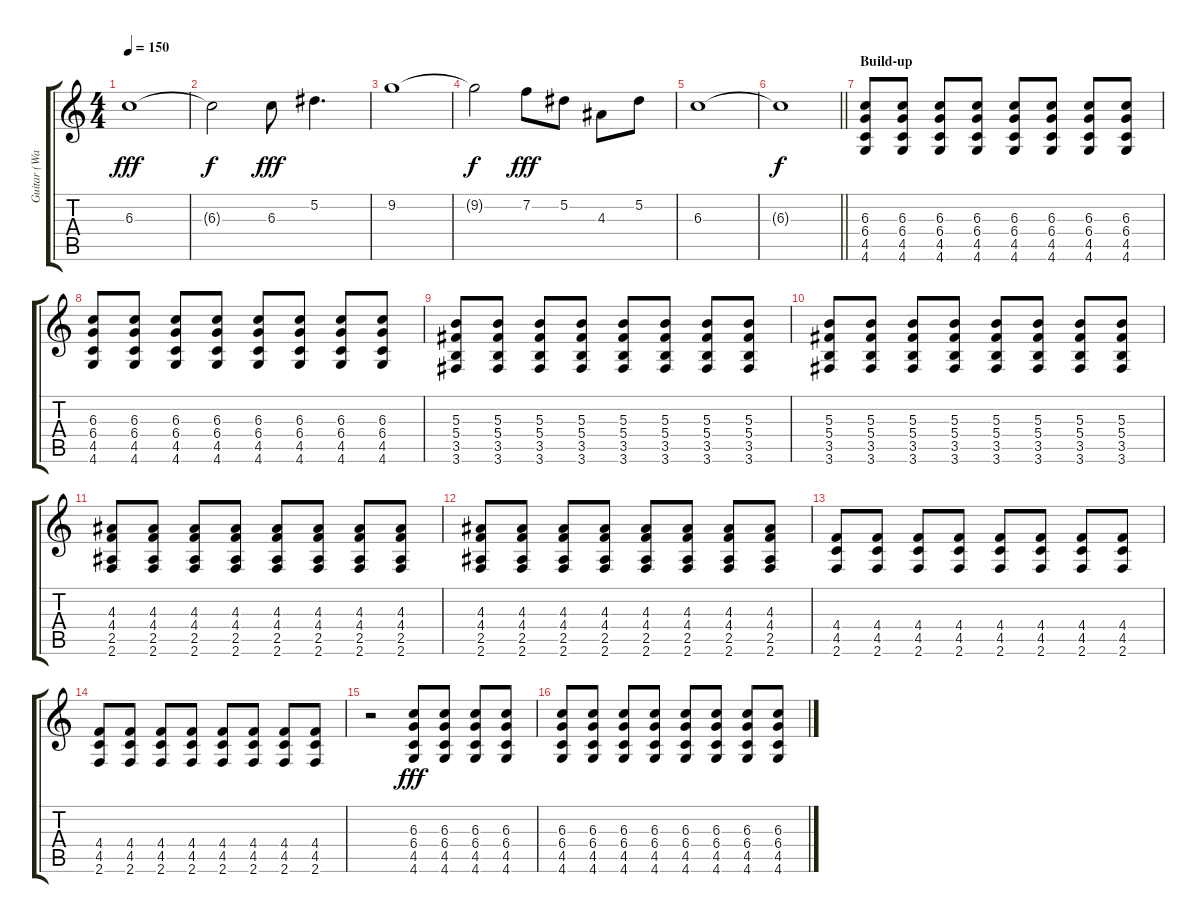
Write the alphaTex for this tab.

\track ("Guitar (Wade MacNeil)" "Guitar (Wa") {instrument overdrivenguitar}
\staff {score tabs}
\tuning (Eb4 Bb3 Gb3 Db3 Ab2 Eb2) {hide}
\ts (4 4)
\tempo 150
\clef g2
\ks c
6.3.1{dy fff} |
6.3{t}.2{dy f} 6.3.8{dy fff} 5.2.4{d} |
9.2.1 |
9.2{t}.2{dy f} 7.2.8{dy fff} 5.2.8 4.3.8 5.2.8 |
6.3.1 |
\barLineRight lightlight
6.3{t}.1{dy f} |
\section ("" "Build-up")
(6.3 6.4 4.5 4.6).8 (6.3 6.4 4.5 4.6).8 (6.3 6.4 4.5 4.6).8 (6.3 6.4 4.5 4.6).8 (6.3 6.4 4.5 4.6).8 (6.3 6.4 4.5 4.6).8 (6.3 6.4 4.5 4.6).8 (6.3 6.4 4.5 4.6).8 |
(6.3 6.4 4.5 4.6).8 (6.3 6.4 4.5 4.6).8 (6.3 6.4 4.5 4.6).8 (6.3 6.4 4.5 4.6).8 (6.3 6.4 4.5 4.6).8 (6.3 6.4 4.5 4.6).8 (6.3 6.4 4.5 4.6).8 (6.3 6.4 4.5 4.6).8 |
(5.3 5.4 3.5 3.6).8 (5.3 5.4 3.5 3.6).8 (5.3 5.4 3.5 3.6).8 (5.3 5.4 3.5 3.6).8 (5.3 5.4 3.5 3.6).8 (5.3 5.4 3.5 3.6).8 (5.3 5.4 3.5 3.6).8 (5.3 5.4 3.5 3.6).8 |
(5.3 5.4 3.5 3.6).8 (5.3 5.4 3.5 3.6).8 (5.3 5.4 3.5 3.6).8 (5.3 5.4 3.5 3.6).8 (5.3 5.4 3.5 3.6).8 (5.3 5.4 3.5 3.6).8 (5.3 5.4 3.5 3.6).8 (5.3 5.4 3.5 3.6).8 |
(4.3 4.4 2.5 2.6).8 (4.3 4.4 2.5 2.6).8 (4.3 4.4 2.5 2.6).8 (4.3 4.4 2.5 2.6).8 (4.3 4.4 2.5 2.6).8 (4.3 4.4 2.5 2.6).8 (4.3 4.4 2.5 2.6).8 (4.3 4.4 2.5 2.6).8 |
(4.3 4.4 2.5 2.6).8 (4.3 4.4 2.5 2.6).8 (4.3 4.4 2.5 2.6).8 (4.3 4.4 2.5 2.6).8 (4.3 4.4 2.5 2.6).8 (4.3 4.4 2.5 2.6).8 (4.3 4.4 2.5 2.6).8 (4.3 4.4 2.5 2.6).8 |
(4.4 4.5 2.6).8 (4.4 4.5 2.6).8 (4.4 4.5 2.6).8 (4.4 4.5 2.6).8 (4.4 4.5 2.6).8 (4.4 4.5 2.6).8 (4.4 4.5 2.6).8 (4.4 4.5 2.6).8 |
(4.4 4.5 2.6).8 (4.4 4.5 2.6).8 (4.4 4.5 2.6).8 (4.4 4.5 2.6).8 (4.4 4.5 2.6).8 (4.4 4.5 2.6).8 (4.4 4.5 2.6).8 (4.4 4.5 2.6).8 |
r.2 (6.3 6.4 4.5 4.6).8{dy fff} (6.3 6.4 4.5 4.6).8 (6.3 6.4 4.5 4.6).8 (6.3 6.4 4.5 4.6).8 |
(6.3 6.4 4.5 4.6).8 (6.3 6.4 4.5 4.6).8 (6.3 6.4 4.5 4.6).8 (6.3 6.4 4.5 4.6).8 (6.3 6.4 4.5 4.6).8 (6.3 6.4 4.5 4.6).8 (6.3 6.4 4.5 4.6).8 (6.3 6.4 4.5 4.6).8
